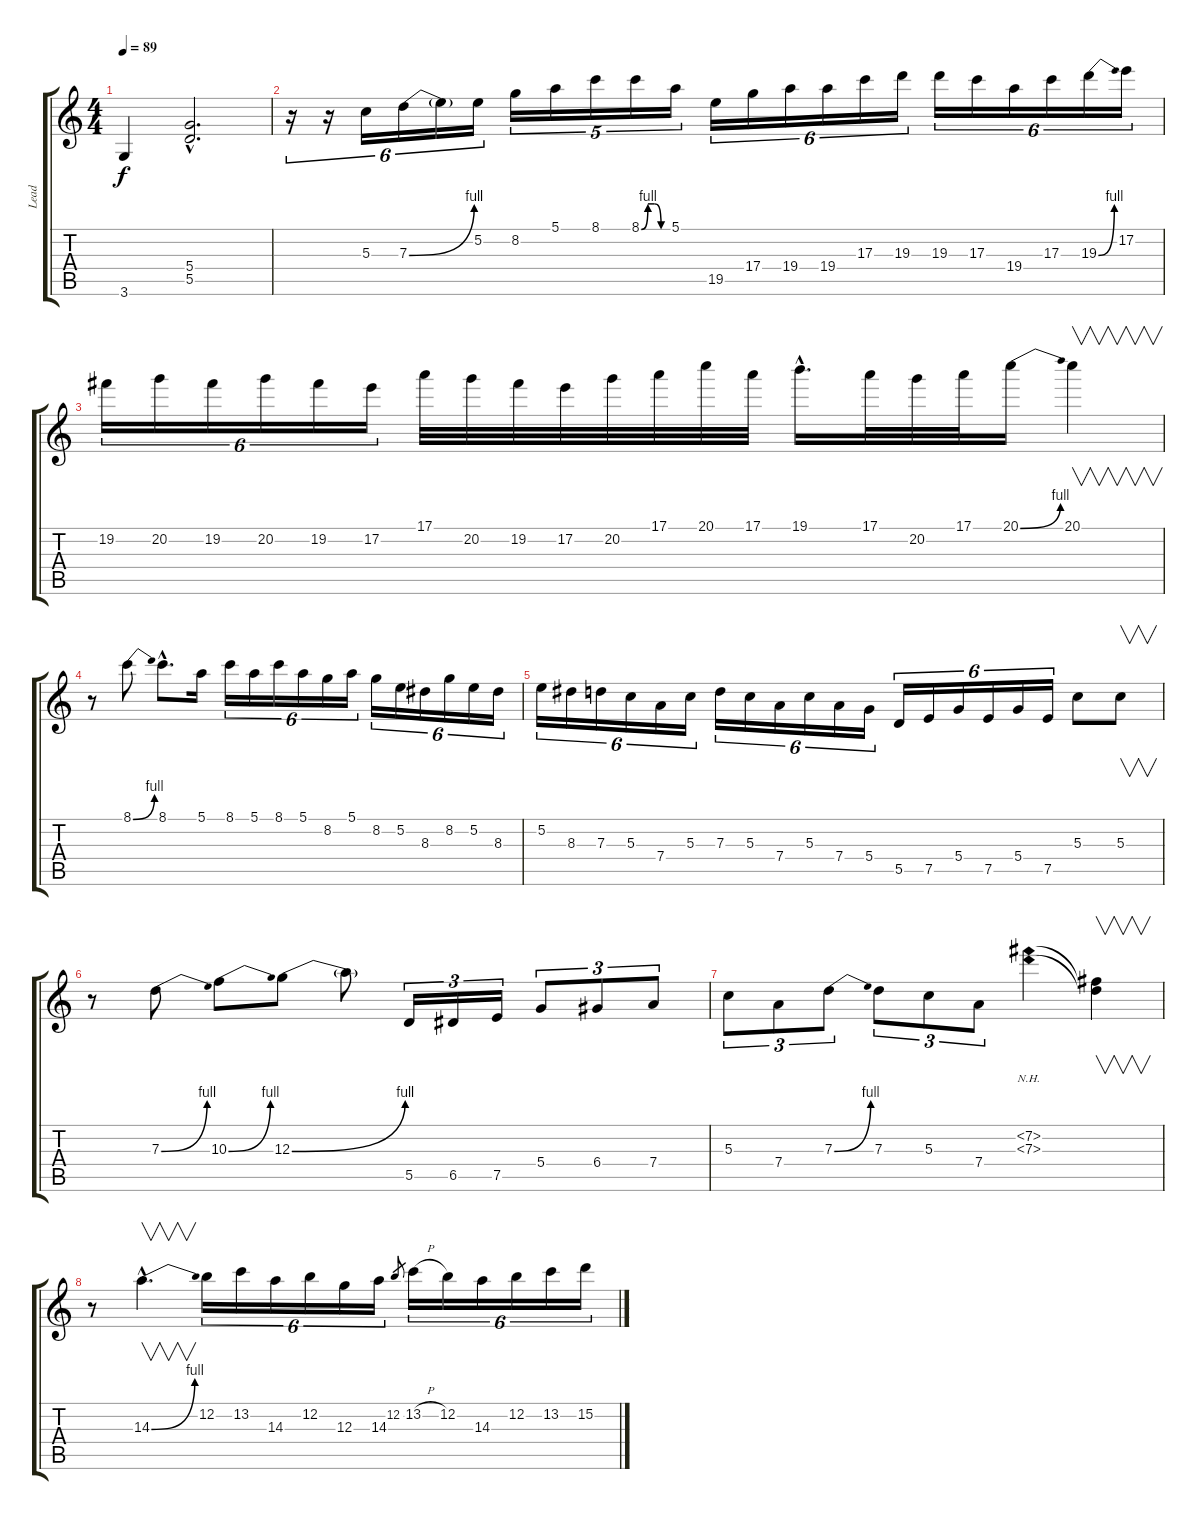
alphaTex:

\track ("Lead" "Lead") {instrument distortionguitar}
\staff {score tabs}
\tuning (E4 B3 G3 D3 A2 E2) {hide}
\ts (4 4)
\tempo 89
\clef g2
\ks c
3.6.4{dy f} (5.4{hac} 5.5{hac}).2{d} |
r.16{tu (6 4)} r.16{tu (6 4)} 5.3.16{tu (6 4)} 7.3{be (bend 0 0 60 4)}.16{tu (6 4)} 7.3{t}.16{tu (6 4)} 5.2.16{tu (6 4)} 8.2.16{tu (5 4)} 5.1.16{tu (5 4)} 8.1.16{tu (5 4)} 8.1{be (custom 0 0 15 4 30 4 45 0 60 0)}.16{tu (5 4)} 5.1.16{tu (5 4)} 19.5.16{tu (6 4)} 17.4.16{tu (6 4)} 19.4.16{tu (6 4)} 19.4.16{tu (6 4)} 17.3.16{tu (6 4)} 19.3.16{tu (6 4)} 19.3.16{tu (6 4)} 17.3.16{tu (6 4)} 19.4.16{tu (6 4)} 17.3.16{tu (6 4)} 19.3{be (bend 0 0 60 4)}.16{tu (6 4)} 17.2.16{tu (6 4)} |
19.2.16{tu (6 4)} 20.2.16{tu (6 4)} 19.2.16{tu (6 4)} 20.2.16{tu (6 4)} 19.2.16{tu (6 4)} 17.2.16{tu (6 4)} 17.1.32 20.2.32 19.2.32 17.2.32 20.2.32 17.1.32 20.1.32 17.1.32 19.1{hac}.16{d} 17.1.32 20.2.32 17.1.32 20.1{be (bend 0 0 60 4)}.16 20.1.4{v} |
r.8 8.1{be (bend 0 0 60 4)}.8 8.1{hac}.8{d} 5.1.16 8.1.16{tu (6 4)} 5.1.16{tu (6 4)} 8.1.16{tu (6 4)} 5.1.16{tu (6 4)} 8.2.16{tu (6 4)} 5.1.16{tu (6 4)} 8.2.16{tu (6 4)} 5.2.16{tu (6 4)} 8.3.16{tu (6 4)} 8.2.16{tu (6 4)} 5.2.16{tu (6 4)} 8.3.16{tu (6 4)} |
5.2.16{tu (6 4)} 8.3.16{tu (6 4)} 7.3.16{tu (6 4)} 5.3.16{tu (6 4)} 7.4.16{tu (6 4)} 5.3.16{tu (6 4)} 7.3.16{tu (6 4)} 5.3.16{tu (6 4)} 7.4.16{tu (6 4)} 5.3.16{tu (6 4)} 7.4.16{tu (6 4)} 5.4.16{tu (6 4)} 5.5.16{tu (6 4)} 7.5.16{tu (6 4)} 5.4.16{tu (6 4)} 7.5.16{tu (6 4)} 5.4.16{tu (6 4)} 7.5.16{tu (6 4)} 5.3.8 5.3.8{v} |
r.8 7.3{be (bend 0 0 60 4)}.8 10.3{be (bend 0 0 60 4)}.8 12.3{be (bend 0 0 60 4)}.8 12.3{t}.8 5.5.16{tu (3 2)} 6.5.16{tu (3 2)} 7.5.16{tu (3 2)} 5.4.8{tu (3 2)} 6.4.8{tu (3 2)} 7.4.8{tu (3 2)} |
5.3.8{tu (3 2)} 7.4.8{tu (3 2)} 7.3{be (bend 0 0 60 4)}.8{tu (3 2)} 7.3.8{tu (3 2)} 5.3.8{tu (3 2)} 7.4.8{tu (3 2)} (7.2{nh} 7.3{nh}).4 (7.2{t} 7.3{t}).4{v} |
r.8 14.3{be (bend 0 0 60 4) hac}.4{v d} 12.2.16{tu (6 4)} 13.2.16{tu (6 4)} 14.3.16{tu (6 4)} 12.2.16{tu (6 4)} 12.3.16{tu (6 4)} 14.3.16{tu (6 4)} 12.2.8{gr} 13.2{h}.16{tu (6 4)} 12.2.16{tu (6 4)} 14.3.16{tu (6 4)} 12.2.16{tu (6 4)} 13.2.16{tu (6 4)} 15.2.16{tu (6 4)}
